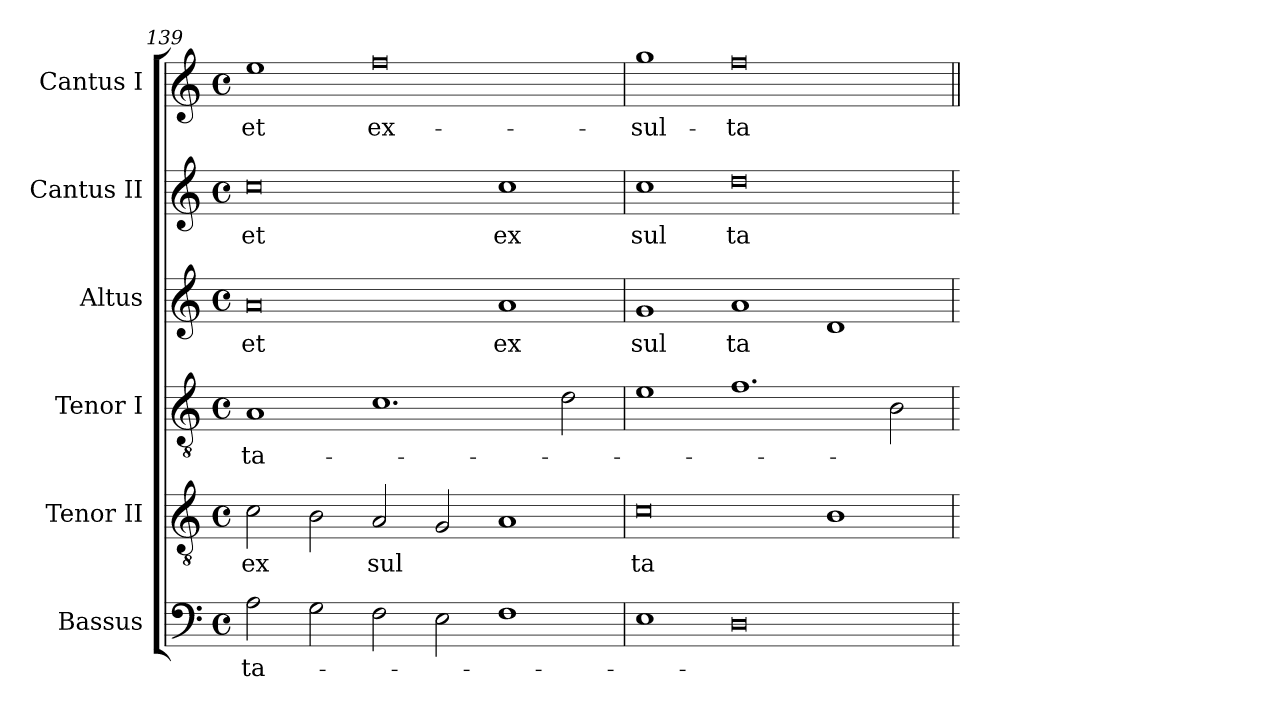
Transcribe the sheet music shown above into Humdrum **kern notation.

**kern	**text	**kern	**text	**kern	**text	**kern	**text	**kern	**text	**kern	**text
*part6	*part6	*part5	*part5	*part4	*part4	*part3	*part3	*part2	*part2	*part1	*part1
*staff6	*staff6	*staff5	*staff5	*staff4	*staff4	*staff3	*staff3	*staff2	*staff2	*staff1	*staff1
*I"Bassus	*	*I"Tenor II	*	*I"Tenor I	*	*I"Altus	*	*I"Cantus II	*	*I"Cantus I	*
*clefF4	*	*clefGv2	*	*clefGv2	*	*clefG2	*	*clefG2	*	*clefG2	*
*M4/4	*	*M4/4	*	*M4/4	*	*M4/4	*	*M4/4	*	*M4/4	*
*met(c)	*	*met(c)	*	*met(c)	*	*met(c)	*	*met(c)	*	*met(c)	*
=139	=139	=139	=139	=139	=139	=139	=139	=139	=139	=139	=139
!	!LO:LY:b:cj	!	!LO:LY:b:cj	!	!LO:LY:b:cj	!	!LO:LY:b:cj	!	!LO:LY:b:cj	!	!LO:LY:b:cj
2A\	-ta-	2c\	ex	1A	-ta-	0a	et	0cc	et	1ee	et
2G\	.	2B\	.	.	.	.	.	.	.	.	.
!	!	!	!LO:LY:b	!	!	!	!	!	!	!	!LO:LY:b:cj
2F\	.	2A/	sul	1.c	.	.	.	.	.	0ff	ex-
2E\	.	2G/	.	.	.	.	.	.	.	.	.
!	!	!	!	!	!	!	!LO:LY:b:cj	!	!LO:LY:b:cj	!	!
1F	.	1A	.	.	.	1a	ex	1cc	ex	.	.
.	.	.	.	2d\	.	.	.	.	.	.	.
=140	=140	=140	=140	=140	=140	=140	=140	=140	=140	=140	=140
!	!	!	!LO:LY:b:cj	!	!	!	!LO:LY:b:cj	!	!LO:LY:b:cj	!	!LO:LY:b:cj
1E	.	0c	ta	1e	.	1g	sul	1cc	sul	1gg	-sul-
!	!	!	!	!	!	!	!LO:LY:b:cj	!	!LO:LY:b:cj	!	!LO:LY:b:cj
0D	.	.	.	1.f	.	1a	ta	0dd	ta	0ff	-ta-
.	.	1B	.	.	.	1d	.	.	.	.	.
.	.	.	.	2B\	.	.	.	.	.	.	.
=	=||	=	=||	=	=||	=	=||	=	=||	=||	=||
*-	*-	*-	*-	*-	*-	*-	*-	*-	*-	*-	*-
